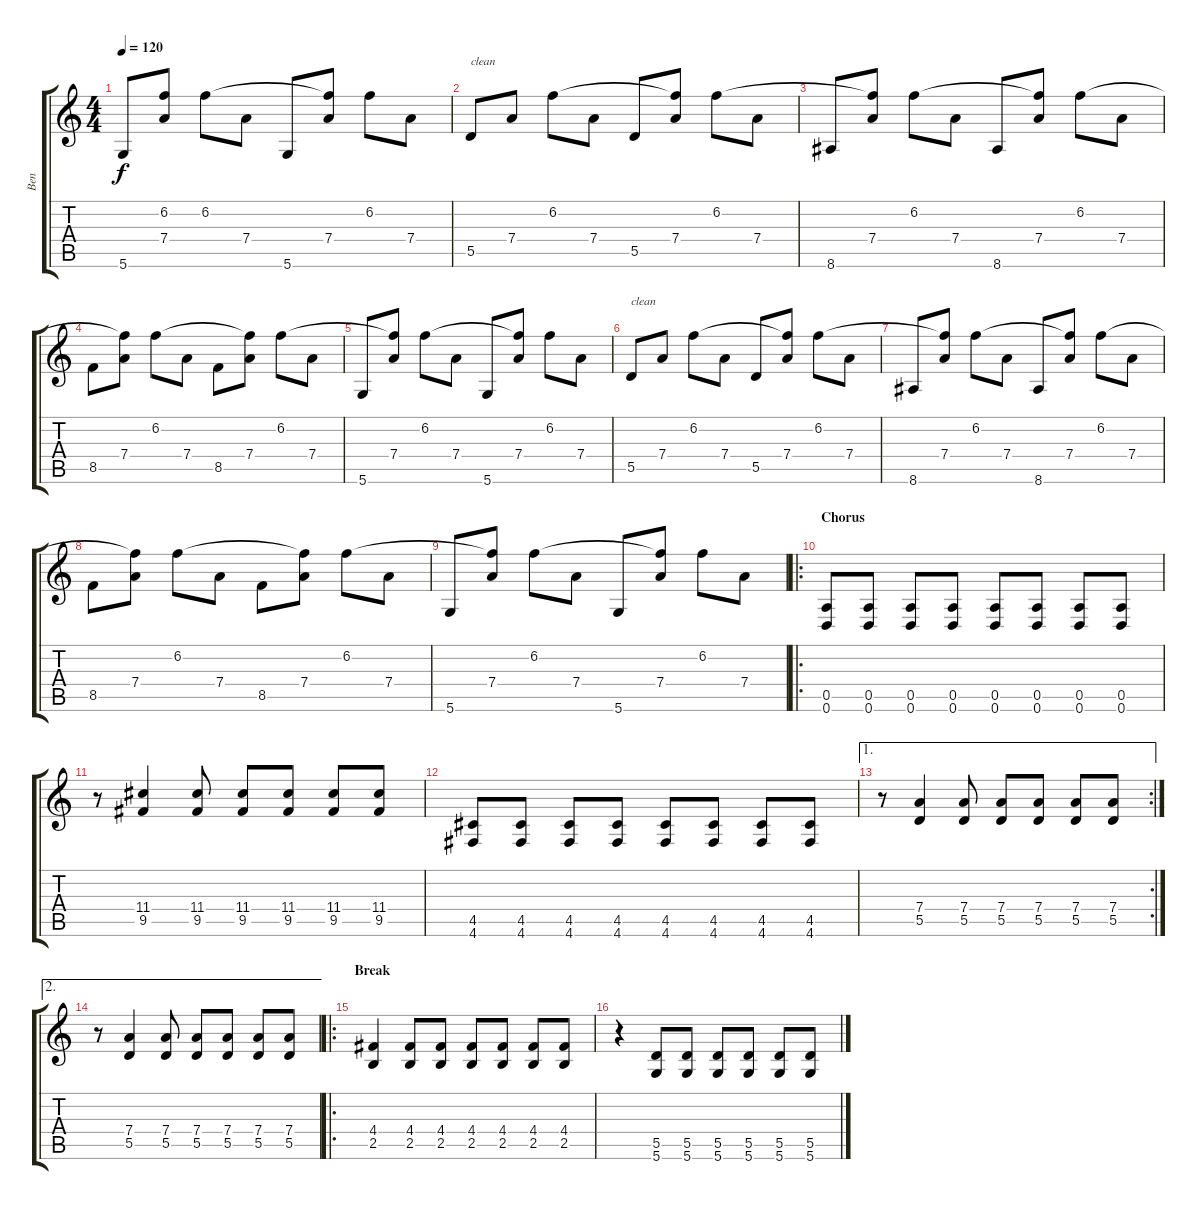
\track ("Ben" "Ben") {instrument electricguitarclean}
\staff {score tabs}
\tuning (E4 B3 G3 D3 A2 D2) {hide}
\ts (4 4)
\tempo 120
\clef g2
\ks c
5.6.8{dy f} (6.2{t} 7.4).8 6.2.8 7.4.8 5.6.8 (6.2{t} 7.4).8 6.2.8 7.4.8 |
5.5.8{txt "clean" instrument electricguitarclean} 7.4.8 6.2.8 7.4.8 5.5.8 (6.2{t} 7.4).8 6.2.8 7.4.8 |
8.6.8 (6.2{t} 7.4).8 6.2.8 7.4.8 8.6.8 (6.2{t} 7.4).8 6.2.8 7.4.8 |
8.5.8 (6.2{t} 7.4).8 6.2.8 7.4.8 8.5.8 (6.2{t} 7.4).8 6.2.8 7.4.8 |
5.6.8 (6.2{t} 7.4).8 6.2.8 7.4.8 5.6.8 (6.2{t} 7.4).8 6.2.8 7.4.8 |
5.5.8{txt "clean" instrument electricguitarclean} 7.4.8 6.2.8 7.4.8 5.5.8 (6.2{t} 7.4).8 6.2.8 7.4.8 |
8.6.8 (6.2{t} 7.4).8 6.2.8 7.4.8 8.6.8 (6.2{t} 7.4).8 6.2.8 7.4.8 |
8.5.8 (6.2{t} 7.4).8 6.2.8 7.4.8 8.5.8 (6.2{t} 7.4).8 6.2.8 7.4.8 |
5.6.8 (6.2{t} 7.4).8 6.2.8 7.4.8 5.6.8 (6.2{t} 7.4).8 6.2.8 7.4.8 |
\ro
\section ("" "Chorus")
(0.5 0.6).8{instrument distortionguitar} (0.5 0.6).8 (0.5 0.6).8 (0.5 0.6).8 (0.5 0.6).8 (0.5 0.6).8 (0.5 0.6).8 (0.5 0.6).8 |
r.8 (11.4 9.5).4 (11.4 9.5).8 (11.4 9.5).8 (11.4 9.5).8 (11.4 9.5).8 (11.4 9.5).8 |
(4.5 4.6).8 (4.5 4.6).8 (4.5 4.6).8 (4.5 4.6).8 (4.5 4.6).8 (4.5 4.6).8 (4.5 4.6).8 (4.5 4.6).8 |
\ae 1
\rc 2
r.8 (7.4 5.5).4 (7.4 5.5).8 (7.4 5.5).8 (7.4 5.5).8 (7.4 5.5).8 (7.4 5.5).8 |
\ae 2
r.8 (7.4 5.5).4 (7.4 5.5).8 (7.4 5.5).8 (7.4 5.5).8 (7.4 5.5).8 (7.4 5.5).8 |
\ro
\section ("" "Break")
(4.4 2.5).4 (4.4 2.5).8 (4.4 2.5).8 (4.4 2.5).8 (4.4 2.5).8 (4.4 2.5).8 (4.4 2.5).8 |
r.4 (5.5 5.6).8 (5.5 5.6).8 (5.5 5.6).8 (5.5 5.6).8 (5.5 5.6).8 (5.5 5.6).8
